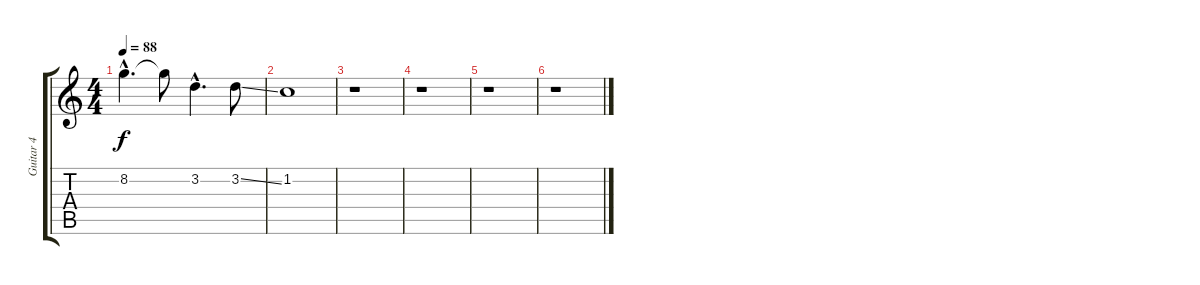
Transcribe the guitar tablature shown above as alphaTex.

\track ("Guitar 4" "Guitar 4") {instrument distortionguitar}
\staff {score tabs}
\tuning (E4 B3 G3 D3 A2 E2) {hide}
\ts (4 4)
\tempo 88
\clef g2
\ks c
8.2{hac}.4{d dy f} 8.2{t}.8 3.2{hac}.4{d} 3.2{ss}.8 |
1.2.1 |
r.1 |
r.1 |
r.1 |
r.1
